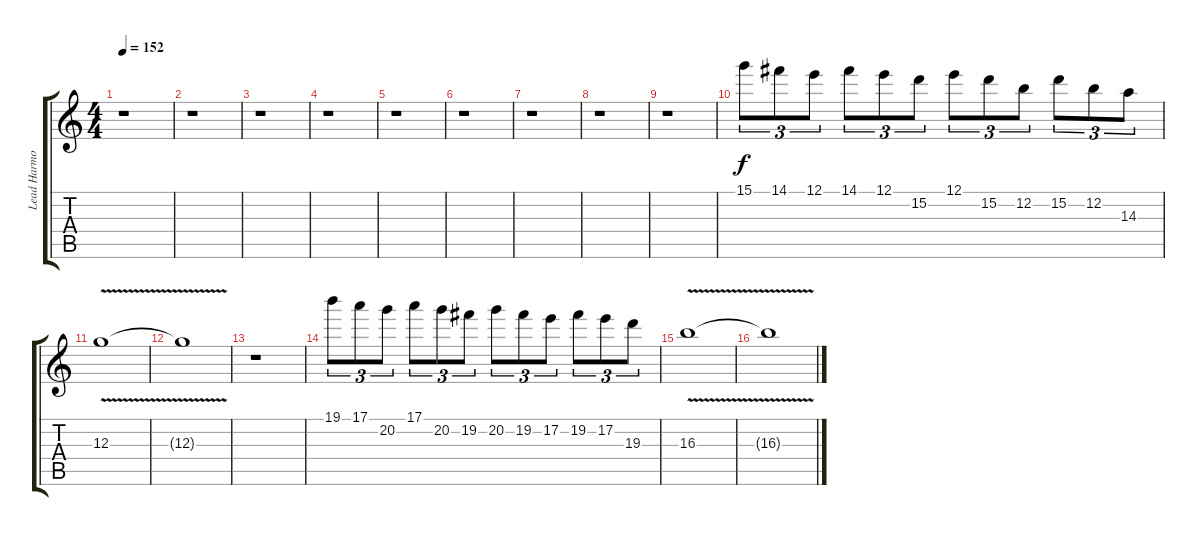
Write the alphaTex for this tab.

\track ("Lead Harmony" "Lead Harmo") {instrument distortionguitar}
\staff {score tabs}
\tuning (E4 B3 G3 D3 A2 E2) {hide}
\ts (4 4)
\tempo 152
\clef g2
\ks c
r.1{dy f} |
r.1 |
r.1 |
r.1 |
r.1 |
r.1 |
r.1 |
r.1 |
r.1 |
15.1.8{tu (3 2)} 14.1.8{tu (3 2)} 12.1.8{tu (3 2)} 14.1.8{tu (3 2)} 12.1.8{tu (3 2)} 15.2.8{tu (3 2)} 12.1.8{tu (3 2)} 15.2.8{tu (3 2)} 12.2.8{tu (3 2)} 15.2.8{tu (3 2)} 12.2.8{tu (3 2)} 14.3.8{tu (3 2)} |
12.3{v}.1 |
12.3{t}.1 |
r.1 |
19.1.8{tu (3 2)} 17.1.8{tu (3 2)} 20.2.8{tu (3 2)} 17.1.8{tu (3 2)} 20.2.8{tu (3 2)} 19.2.8{tu (3 2)} 20.2.8{tu (3 2)} 19.2.8{tu (3 2)} 17.2.8{tu (3 2)} 19.2.8{tu (3 2)} 17.2.8{tu (3 2)} 19.3.8{tu (3 2)} |
16.3{v}.1 |
16.3{t}.1
